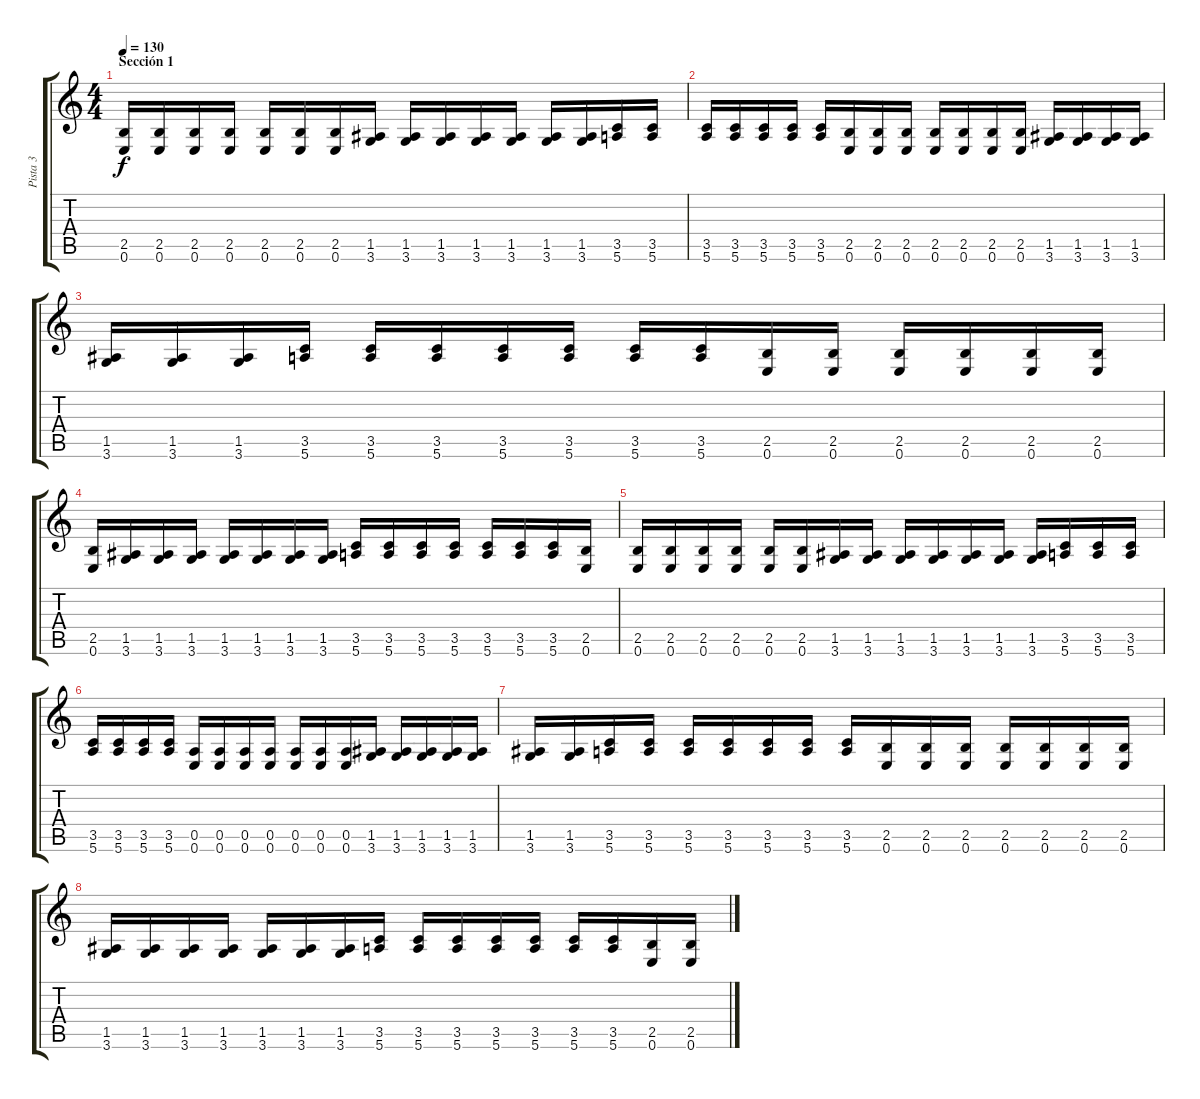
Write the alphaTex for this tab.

\track ("Pista 3" "Pista 3") {instrument overdrivenguitar}
\staff {score tabs}
\tuning (E4 B3 G3 D3 A2 E2) {hide}
\ts (4 4)
\section ("" "Sección 1")
\tempo 130
\clef g2
\ks c
(2.5 0.6).16{dy f volume 0 instrument overdrivenguitar} (2.5 0.6).16{volume 16} (2.5 0.6).16 (2.5 0.6).16 (2.5 0.6).16 (2.5 0.6).16 (2.5 0.6).16 (1.5 3.6).16 (1.5 3.6).16 (1.5 3.6).16 (1.5 3.6).16 (1.5 3.6).16 (1.5 3.6).16 (1.5 3.6).16 (3.5 5.6).16 (3.5 5.6).16 |
(3.5 5.6).16 (3.5 5.6).16 (3.5 5.6).16 (3.5 5.6).16 (3.5 5.6).16 (2.5 0.6).16 (2.5 0.6).16 (2.5 0.6).16 (2.5 0.6).16 (2.5 0.6).16 (2.5 0.6).16 (2.5 0.6).16 (1.5 3.6).16 (1.5 3.6).16 (1.5 3.6).16 (1.5 3.6).16 |
(1.5 3.6).16 (1.5 3.6).16 (1.5 3.6).16 (3.5 5.6).16 (3.5 5.6).16 (3.5 5.6).16 (3.5 5.6).16 (3.5 5.6).16 (3.5 5.6).16 (3.5 5.6).16 (2.5 0.6).16 (2.5 0.6).16 (2.5 0.6).16 (2.5 0.6).16 (2.5 0.6).16 (2.5 0.6).16 |
(2.5 0.6).16 (1.5 3.6).16 (1.5 3.6).16 (1.5 3.6).16 (1.5 3.6).16 (1.5 3.6).16 (1.5 3.6).16 (1.5 3.6).16 (3.5 5.6).16 (3.5 5.6).16 (3.5 5.6).16 (3.5 5.6).16 (3.5 5.6).16 (3.5 5.6).16 (3.5 5.6).16 (2.5 0.6).16 |
(2.5 0.6).16 (2.5 0.6).16 (2.5 0.6).16 (2.5 0.6).16 (2.5 0.6).16 (2.5 0.6).16 (1.5 3.6).16 (1.5 3.6).16 (1.5 3.6).16 (1.5 3.6).16 (1.5 3.6).16 (1.5 3.6).16 (1.5 3.6).16 (3.5 5.6).16 (3.5 5.6).16 (3.5 5.6).16 |
(3.5 5.6).16 (3.5 5.6).16 (3.5 5.6).16 (3.5 5.6).16 (0.5 0.6).16 (0.5 0.6).16 (0.5 0.6).16 (0.5 0.6).16 (0.5 0.6).16 (0.5 0.6).16 (0.5 0.6).16 (1.5 3.6).16 (1.5 3.6).16 (1.5 3.6).16 (1.5 3.6).16 (1.5 3.6).16 |
(1.5 3.6).16 (1.5 3.6).16 (3.5 5.6).16 (3.5 5.6).16 (3.5 5.6).16 (3.5 5.6).16 (3.5 5.6).16 (3.5 5.6).16 (3.5 5.6).16 (2.5 0.6).16 (2.5 0.6).16 (2.5 0.6).16 (2.5 0.6).16 (2.5 0.6).16 (2.5 0.6).16 (2.5 0.6).16 |
(1.5 3.6).16 (1.5 3.6).16 (1.5 3.6).16 (1.5 3.6).16 (1.5 3.6).16 (1.5 3.6).16 (1.5 3.6).16 (3.5 5.6).16 (3.5 5.6).16 (3.5 5.6).16 (3.5 5.6).16 (3.5 5.6).16 (3.5 5.6).16 (3.5 5.6).16 (2.5 0.6).16 (2.5 0.6).16
